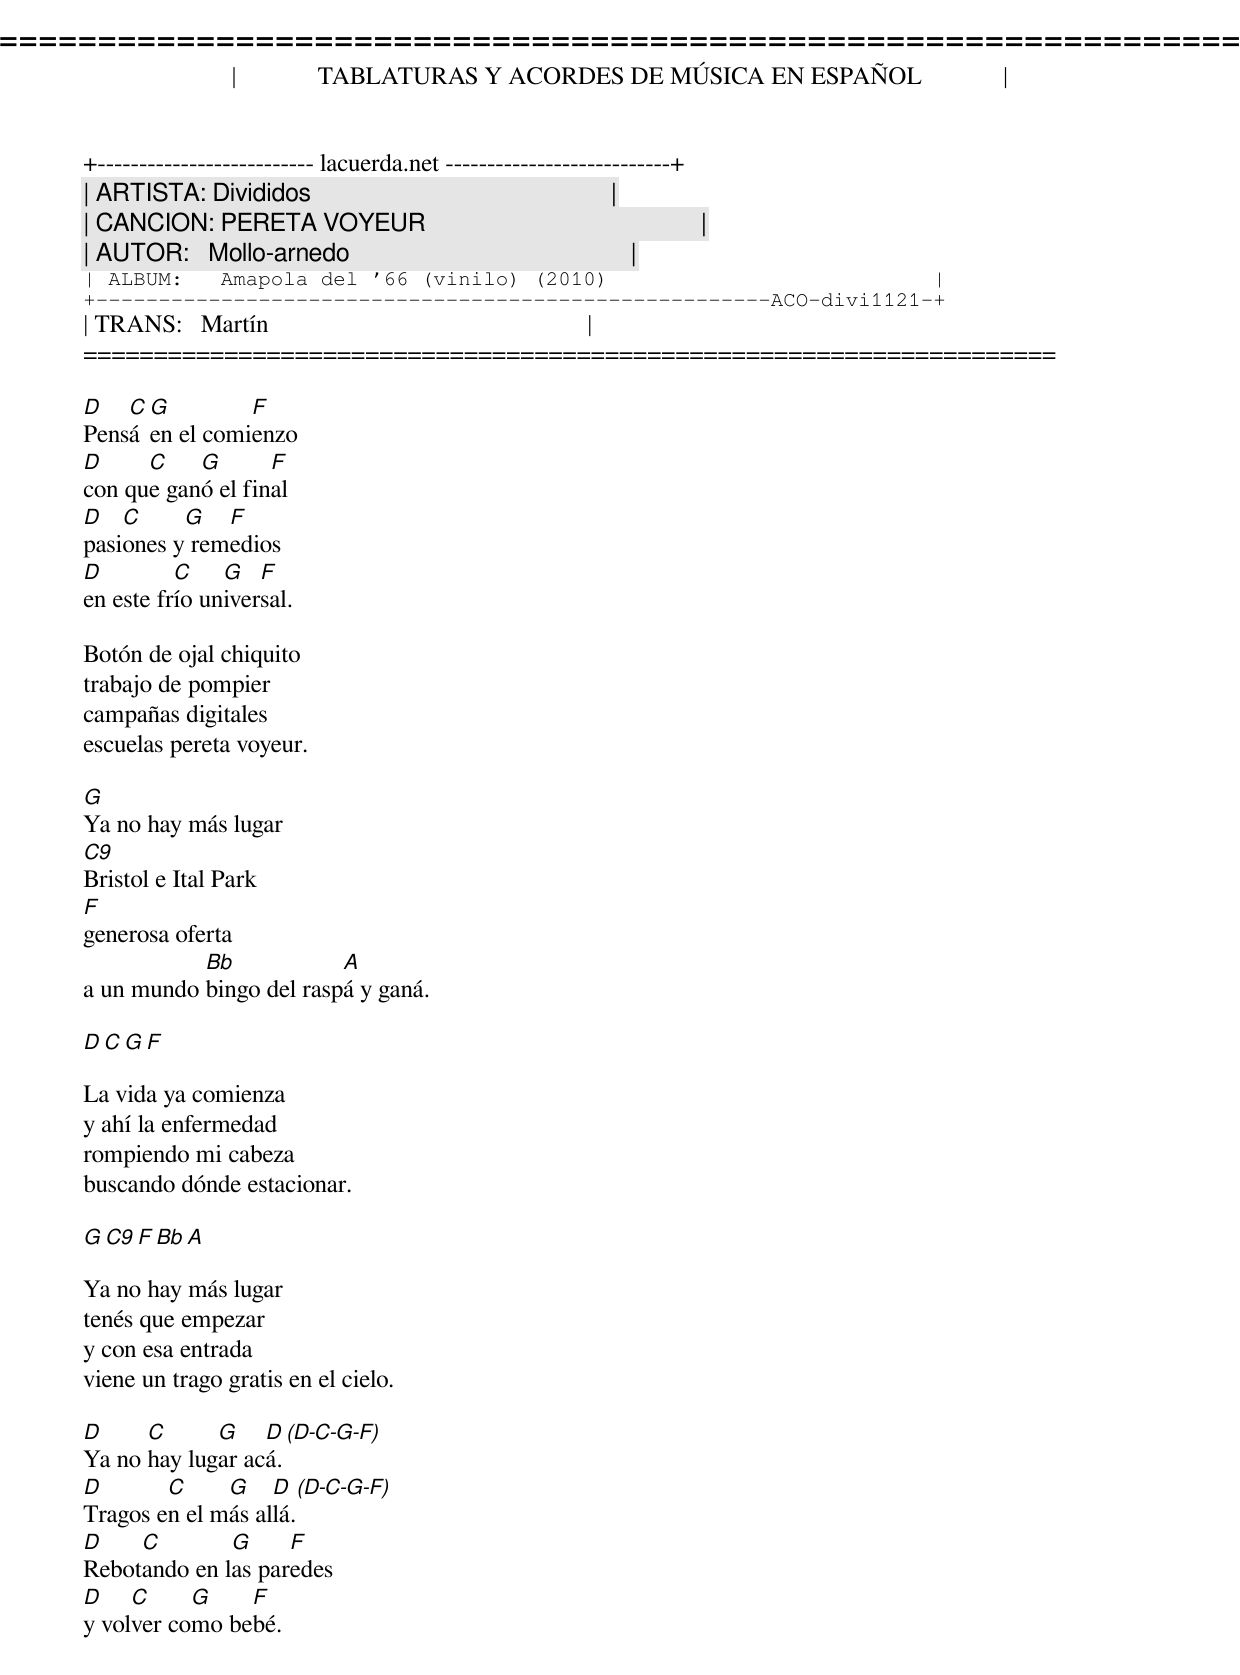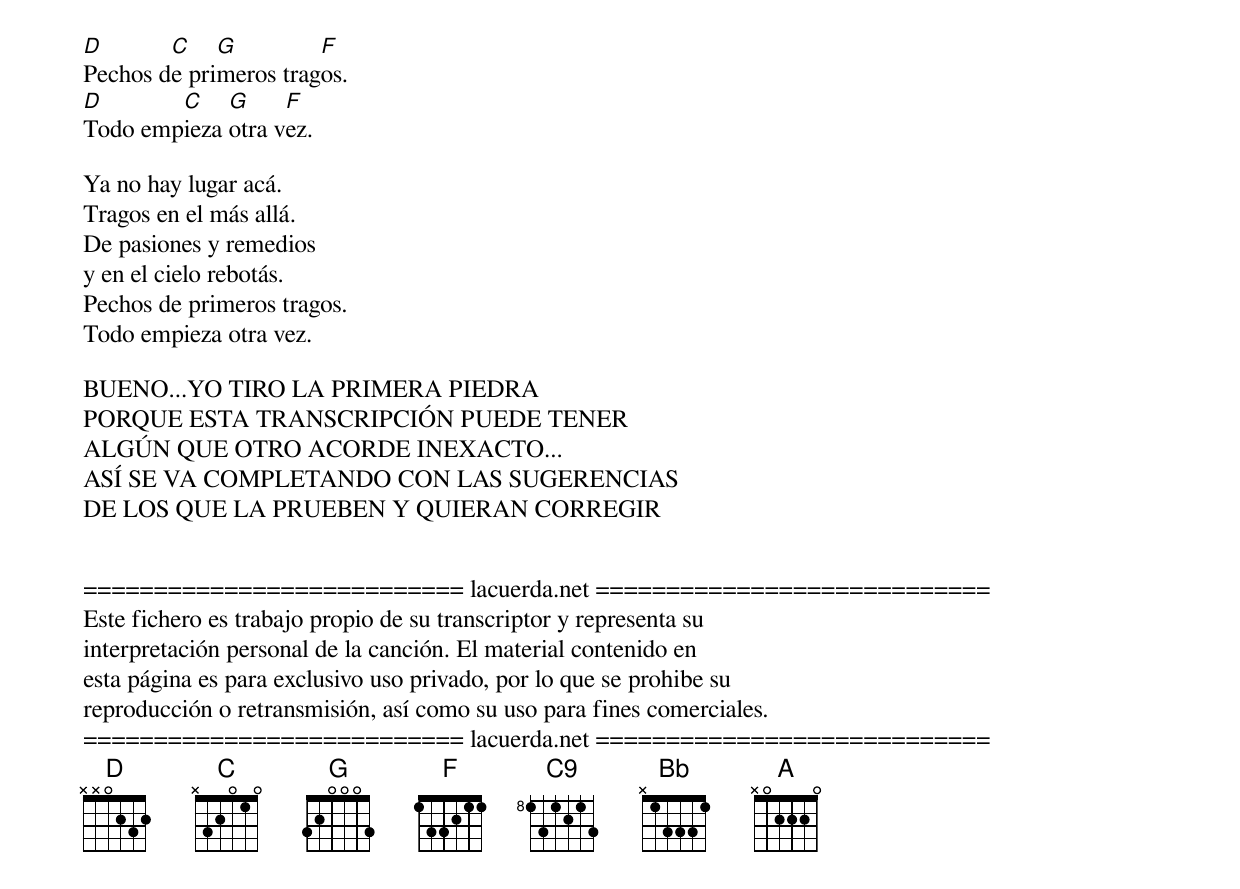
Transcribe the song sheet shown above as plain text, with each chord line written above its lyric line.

=====================================================================
|             TABLATURAS Y ACORDES DE MÚSICA EN ESPAÑOL             |
+-------------------------- lacuerda.net ---------------------------+
| ARTISTA: Divididos                                                |
| CANCION: PERETA VOYEUR                                            |
| AUTOR:   Mollo-arnedo                                             |
| ALBUM:   Amapola del '66 (vinilo) (2010)                          |
+------------------------------------------------------ACO-divi1121-+
| TRANS:   Martín                                                   |
=====================================================================

D   C G         F
Pensá en el comienzo
D     C    G       F
con que ganó el final
D   C     G   F
pasiones y remedios
D         C    G   F
en este frío universal.

Botón de ojal chiquito
trabajo de pompier
campañas digitales
escuelas pereta voyeur.

G
Ya no hay más lugar
C9
Bristol e Ital Park
F
generosa oferta
           Bb            A
a un mundo bingo del raspá y ganá.

D C G F

La vida ya comienza
y ahí la enfermedad
rompiendo mi cabeza
buscando dónde estacionar.

G C9 F Bb A

Ya no hay más lugar
tenés que empezar
y con esa entrada
viene un trago gratis en el cielo.

D     C      G    D  (D-C-G-F)
Ya no hay lugar acá.
D       C     G    D  (D-C-G-F)
Tragos en el más allá.
D    C        G     F
Rebotando en las paredes
D    C     G    F
y volver como bebé.
D       C    G         F
Pechos de primeros tragos.
D       C    G     F
Todo empieza otra vez.

Ya no hay lugar acá.
Tragos en el más allá.
De pasiones y remedios
y en el cielo rebotás.
Pechos de primeros tragos.
Todo empieza otra vez.

BUENO...YO TIRO LA PRIMERA PIEDRA
PORQUE ESTA TRANSCRIPCIÓN PUEDE TENER
ALGÚN QUE OTRO ACORDE INEXACTO...
ASÍ SE VA COMPLETANDO CON LAS SUGERENCIAS
DE LOS QUE LA PRUEBEN Y QUIERAN CORREGIR


=========================== lacuerda.net ============================
Este fichero es trabajo propio de su transcriptor y representa su
interpretación personal de la canción. El material contenido en
esta página es para exclusivo uso privado, por lo que se prohibe su
reproducción o retransmisión, así como su uso para fines comerciales.
=========================== lacuerda.net ============================
